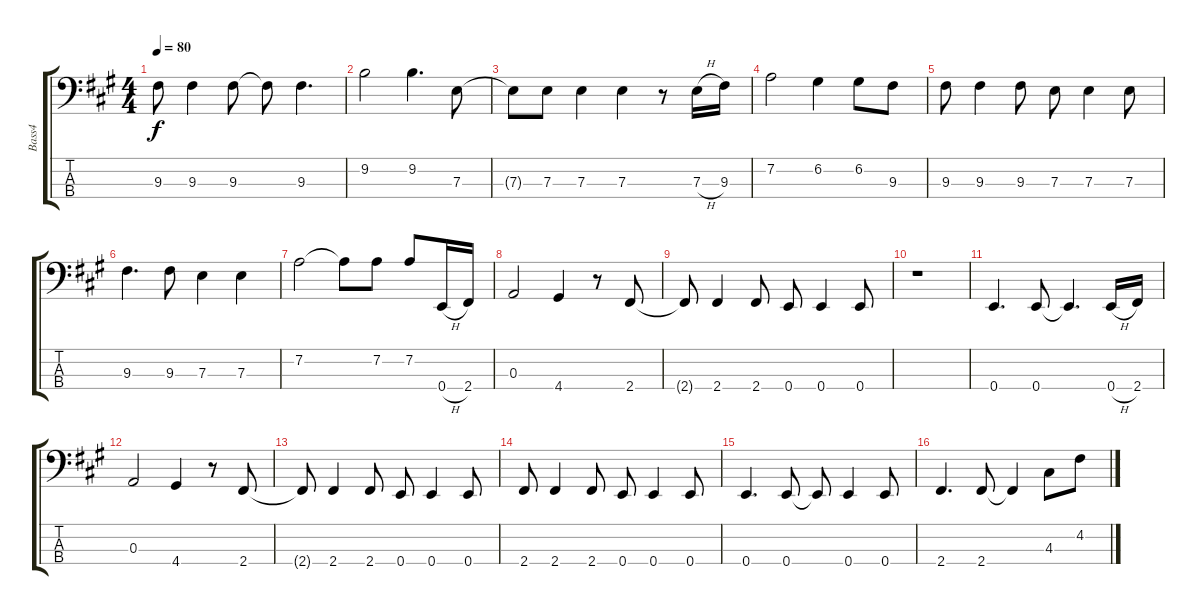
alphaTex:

\track ("Bass4" "Bass4") {instrument acousticbass}
\staff {score tabs}
\tuning (G2 D2 A1 E1) {hide}
\ts (4 4)
\tempo 80
\clef f4
\ks a
9.3.8{dy f} 9.3.4 9.3.8 9.3{t}.8 9.3.4{d} |
9.2.2 9.2.4{d} 7.3.8 |
7.3{t}.8 7.3.8 7.3.4 7.3.4 r.8 7.3{h}.16 9.3.16 |
7.2.2 6.2.4 6.2.8 9.3.8 |
9.3.8 9.3.4 9.3.8 7.3.8 7.3.4 7.3.8 |
9.3.4{d} 9.3.8 7.3.4 7.3.4 |
7.2.2 7.2{t}.8 7.2.8 7.2.8 0.4{h}.16 2.4.16 |
0.3.2 4.4.4 r.8 2.4.8 |
2.4{t}.8 2.4.4 2.4.8 0.4.8 0.4.4 0.4.8 |
r.1 |
0.4.4{d} 0.4.8 0.4{t}.4{d} 0.4{h}.16 2.4.16 |
0.3.2 4.4.4 r.8 2.4.8 |
2.4{t}.8 2.4.4 2.4.8 0.4.8 0.4.4 0.4.8 |
2.4.8 2.4.4 2.4.8 0.4.8 0.4.4 0.4.8 |
0.4.4{d} 0.4.8 0.4{t}.8 0.4.4 0.4.8 |
2.4.4{d} 2.4.8 2.4{t}.4 4.3.8 4.2.8
